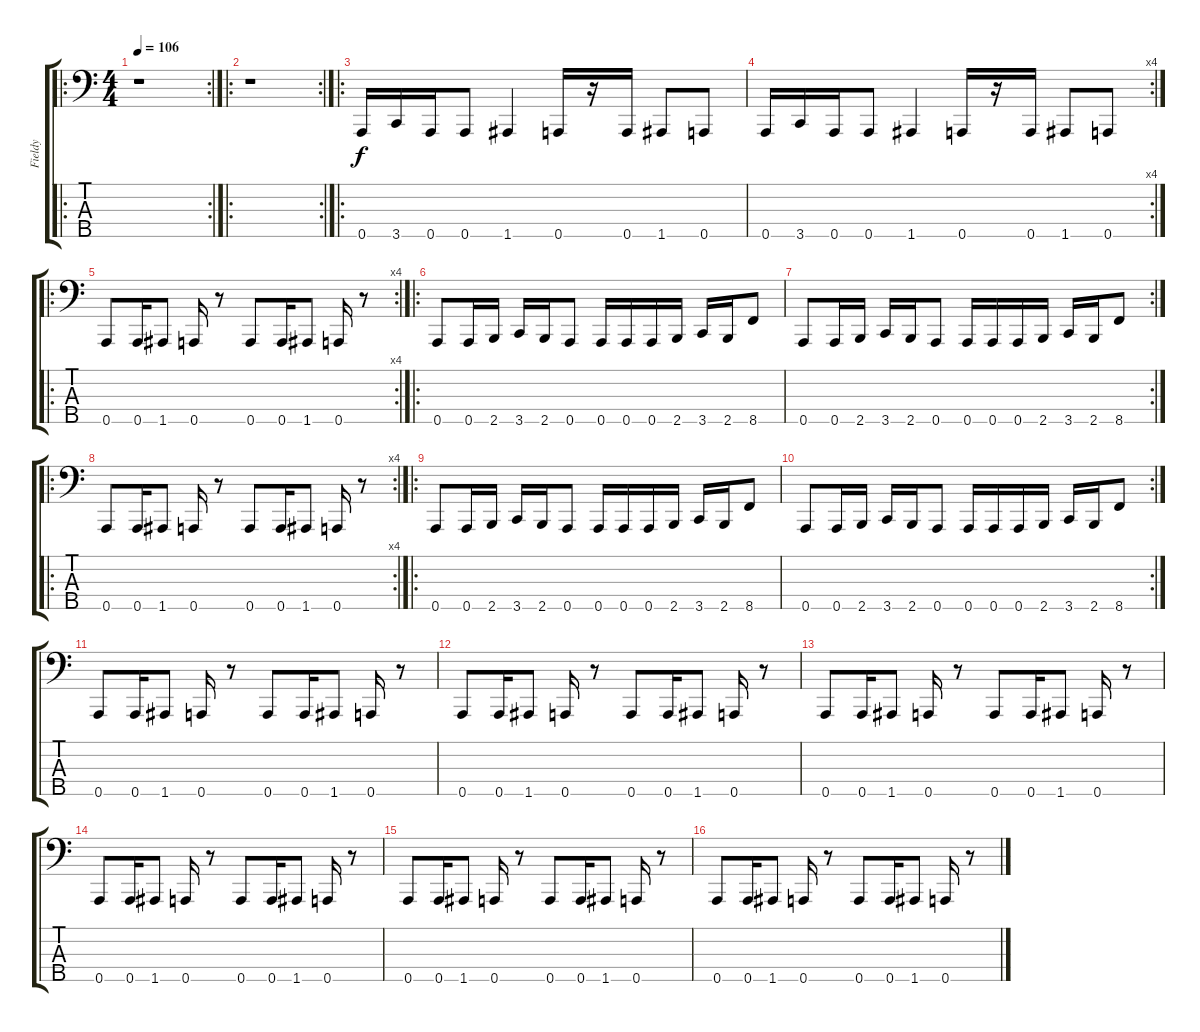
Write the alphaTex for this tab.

\track ("Fieldy" "Fieldy") {instrument slapbass1}
\staff {score tabs}
\tuning (F2 C2 G1 D1 A0) {hide}
\ro
\rc 2
\ts (4 4)
\tempo 106
\clef f4
\ks c
r.1{dy f instrument slapbass1} |
\ro
\rc 2
r.1 |
\ro
0.5.16 3.5.16 0.5.16 0.5.8 1.5.4 0.5.16 r.16 0.5.16 1.5.8 0.5.8 |
\rc 4
0.5.16 3.5.16 0.5.16 0.5.8 1.5.4 0.5.16 r.16 0.5.16 1.5.8 0.5.8 |
\ro
\rc 4
0.5.8 0.5.16 1.5.8 0.5.16 r.8 0.5.8 0.5.16 1.5.8 0.5.16 r.8 |
\ro
0.5.8 0.5.16 2.5.16 3.5.16 2.5.16 0.5.8 0.5.16 0.5.16 0.5.16 2.5.16 3.5.16 2.5.16 8.5.8 |
\rc 2
0.5.8 0.5.16 2.5.16 3.5.16 2.5.16 0.5.8 0.5.16 0.5.16 0.5.16 2.5.16 3.5.16 2.5.16 8.5.8 |
\ro
\rc 4
0.5.8 0.5.16 1.5.8 0.5.16 r.8 0.5.8 0.5.16 1.5.8 0.5.16 r.8 |
\ro
0.5.8 0.5.16 2.5.16 3.5.16 2.5.16 0.5.8 0.5.16 0.5.16 0.5.16 2.5.16 3.5.16 2.5.16 8.5.8 |
\rc 2
0.5.8 0.5.16 2.5.16 3.5.16 2.5.16 0.5.8 0.5.16 0.5.16 0.5.16 2.5.16 3.5.16 2.5.16 8.5.8 |
0.5.8 0.5.16 1.5.8 0.5.16 r.8 0.5.8 0.5.16 1.5.8 0.5.16 r.8 |
0.5.8 0.5.16 1.5.8 0.5.16 r.8 0.5.8 0.5.16 1.5.8 0.5.16 r.8 |
0.5.8 0.5.16 1.5.8 0.5.16 r.8 0.5.8 0.5.16 1.5.8 0.5.16 r.8 |
0.5.8 0.5.16 1.5.8 0.5.16 r.8 0.5.8 0.5.16 1.5.8 0.5.16 r.8 |
0.5.8 0.5.16 1.5.8 0.5.16 r.8 0.5.8 0.5.16 1.5.8 0.5.16 r.8 |
0.5.8 0.5.16 1.5.8 0.5.16 r.8 0.5.8 0.5.16 1.5.8 0.5.16 r.8
